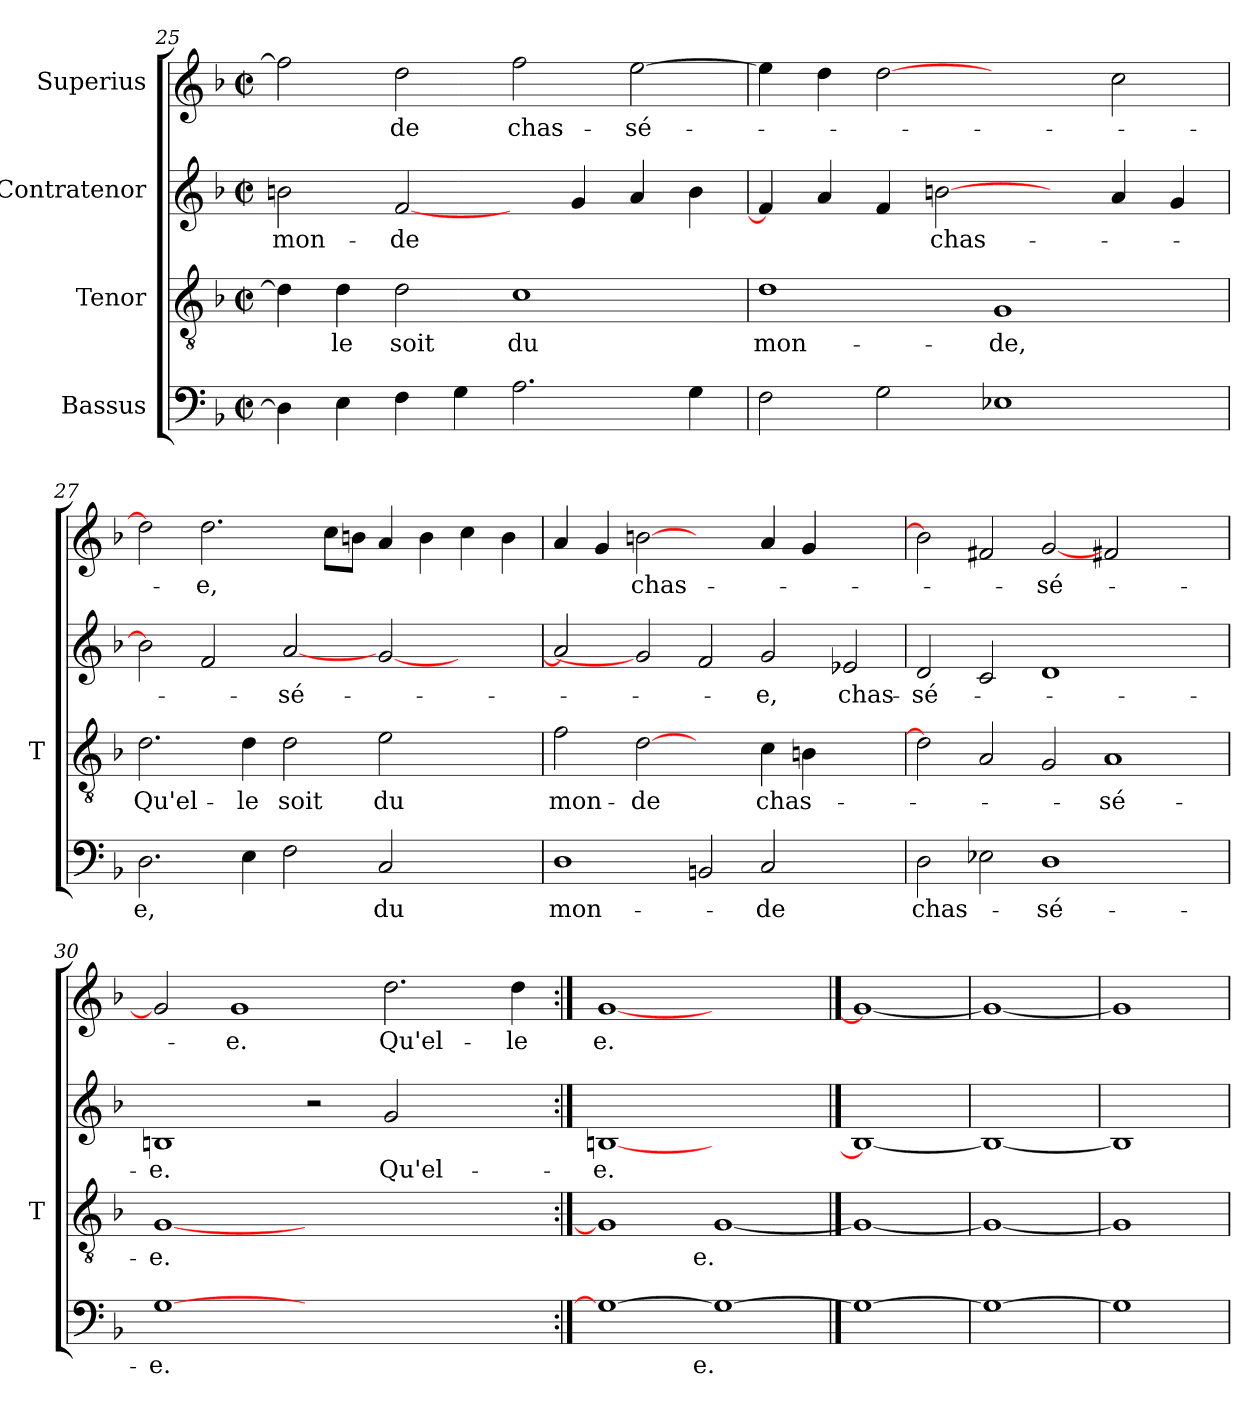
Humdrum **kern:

**kern	**text	**kern	**text	**kern	**text	**kern	**text
*part4	*part4	*part3	*part3	*part2	*part2	*part1	*part1
*staff4	*staff4	*staff3	*staff3	*staff2	*staff2	*staff1	*staff1
*I"Bassus	*	*I"Tenor	*	*I"Contratenor	*	*I"Superius	*
*	*	*I'T	*	*	*	*	*
*clefF4	*	*clefGv2	*	*clefG2	*	*clefG2	*
*k[b-]	*	*k[b-]	*	*k[b-]	*	*k[b-]	*
*F:	*	*F:	*	*F:	*	*F:	*
*M2/2	*	*M2/2	*	*M2/2	*	*M2/2	*
*met(c|)	*	*met(c|)	*	*met(c|)	*	*met(c|)	*
=25	=25	=25	=25	=25	=25	=25	=25
4D]	.	4d]	.	2b	mon-	2ff]	.
4E	.	4d	-le	.	.	.	.
4F	.	2d	-soit	[2f	-de	2dd	-de
4G	.	.	.	.	.	.	.
2.A	.	1c	-du	4ryy	.	2ff	chas-
.	.	.	.	4g	.	.	.
.	.	.	.	4a	.	[2ee	sé-
4G	.	.	.	4b	.	.	.
=26	=26	=26	=26	=26	=26	=26	=26
2F	.	1d	mon-	4f]	.	4ee]	.
.	.	.	.	4a	.	4dd	.
2G	.	.	.	4f	.	[2dd	.
.	.	.	.	[2b	chas-	.	.
1E-X	.	1G	-de,	.	.	2ryy	.
.	.	.	.	4ryy	.	.	.
.	.	.	.	4a	.	2cc	.
.	.	.	.	4g	.	.	.
!!LO:PB:g=z
=27	=27	=27	=27	=27	=27	=27	=27
2.D	-e,	2.d	Qu'el-	2b]	.	2dd]	.
.	.	.	.	2f	.	2.dd	-e,
4E	.	4d	-le	.	.	.	.
2F	.	2d	-soit	[2a	sé-	.	.
.	.	.	.	.	.	8ccL	.
.	.	.	.	.	.	8bJ	.
2C	-du	2e	-du	[2g	.	4a	.
.	.	.	.	.	.	4b	.
2ryy	.	2ryy	.	2ryy	.	4cc	.
.	.	.	.	.	.	4b	.
=28	=28	=28	=28	=28	=28	=28	=28
1D	mon-	2f	mon-	2a]	.	4a	.
.	.	.	.	.	.	4g	.
.	.	[2d	-de	2g]	.	[2b	chas-
2BB	.	2ryy	.	2f	.	2ryy	.
2C	-de	4c	chas-	2g	-e,	4a	.
.	.	4Bn	.	.	.	4g	.
2ryy	.	2ryy	.	2e-X	chas-	2ryy	.
=29	=29	=29	=29	=29	=29	=29	=29
2D	chas-	2d]	.	2d	sé-	2b]	.
2E-X	.	2A	.	2c	.	2f#X	.
1D	sé-	2G	.	1d	.	[2g	sé-
.	.	1A	sé-	.	.	2f#X	.
2ryy	.	.	.	2ryy	.	2ryy	.
=30	=30	=30	=30	=30	=30	=30	=30
[1G	-e.	[1G	-e.	1B	-e.	2g]	.
.	.	.	.	.	.	1g	-e.
1.ryy	.	1.ryy	.	2r	.	.	.
.	.	.	.	2g	Qu'el-	2.dd	Qu'el-
.	.	.	.	2ryy	.	.	.
.	.	.	.	.	.	4dd	-le
=31:|!	=31:|!	=31:|!	=31:|!	=31:|!	=31:|!	=31:|!	=31:|!
1G_	.	1G]	.	[1B	-e.	[1g	-e.
1G_	-e.	[1G	-e.	1ryy	.	1ryy	.
==32	==32	==32	==32	==32	==32	==32	==32
1G_	.	1G_	.	1B_	.	1g_	.
=33	=33	=33	=33	=33	=33	=33	=33
1G_	.	1G_	.	1B_	.	1g_	.
=34	=34	=34	=34	=34	=34	=34	=34
1G]	.	1G]	.	1B]	.	1g]	.
=	=	=	=	=	=	=	=
*-	*-	*-	*-	*-	*-	*-	*-
